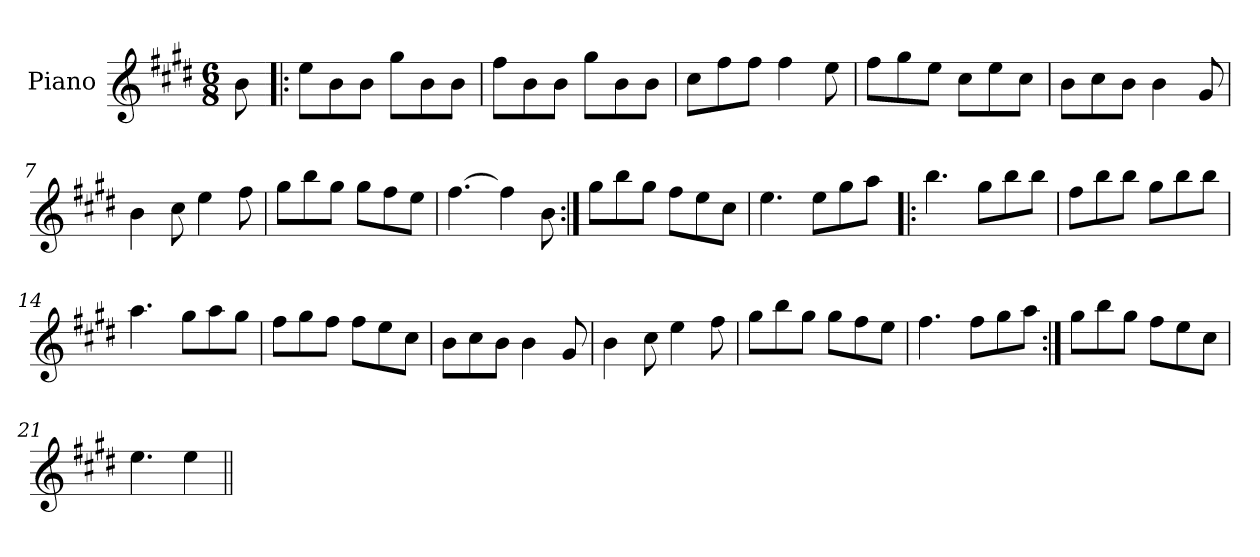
**kern
*part1
*staff1
*I"Piano
*I'Pno
*clefG2
*k[f#c#g#d#]
*E:
*M6/8
=1
8b\
=2!|:
8ee\L
8b\
8b\J
8gg#\L
8b\
8b\J
=3
8ff#\L
8b\
8b\J
8gg#\L
8b\
8b\J
=4
8cc#\L
8ff#\
8ff#\J
4ff#\
8ee\
=5
8ff#\L
8gg#\
8ee\J
8cc#\L
8ee\
8cc#\J
=6
8b\L
8cc#\
8b\J
4b\
8g#/
=7
4b\
8cc#\
4ee\
8ff#\
=8
8gg#\L
8bb\
8gg#\J
8gg#\L
8ff#\
8ee\J
!!LO:LB:g=z
=9
[4.ff#\
4ff#\]
8b\
=10:|!
8gg#\L
8bb\
8gg#\J
8ff#\L
8ee\
8cc#\J
=11
4.ee\
8ee\L
8gg#\
8aa\J
=12!|:
4.bb\
8gg#\L
8bb\
8bb\J
=13
8ff#\L
8bb\
8bb\J
8gg#\L
8bb\
8bb\J
=14
4.aa\
8gg#\L
8aa\
8gg#\J
=15
8ff#\L
8gg#\
8ff#\J
8ff#\L
8ee\
8cc#\J
!!LO:LB:g=z
=16
8b\L
8cc#\
8b\J
4b\
8g#/
=17
4b\
8cc#\
4ee\
8ff#\
=18
8gg#\L
8bb\
8gg#\J
8gg#\L
8ff#\
8ee\J
=19
4.ff#\
8ff#\L
8gg#\
8aa\J
=20:|!
8gg#\L
8bb\
8gg#\J
8ff#\L
8ee\
8cc#\J
=21
4.ee\
4ee\
=||
*-
